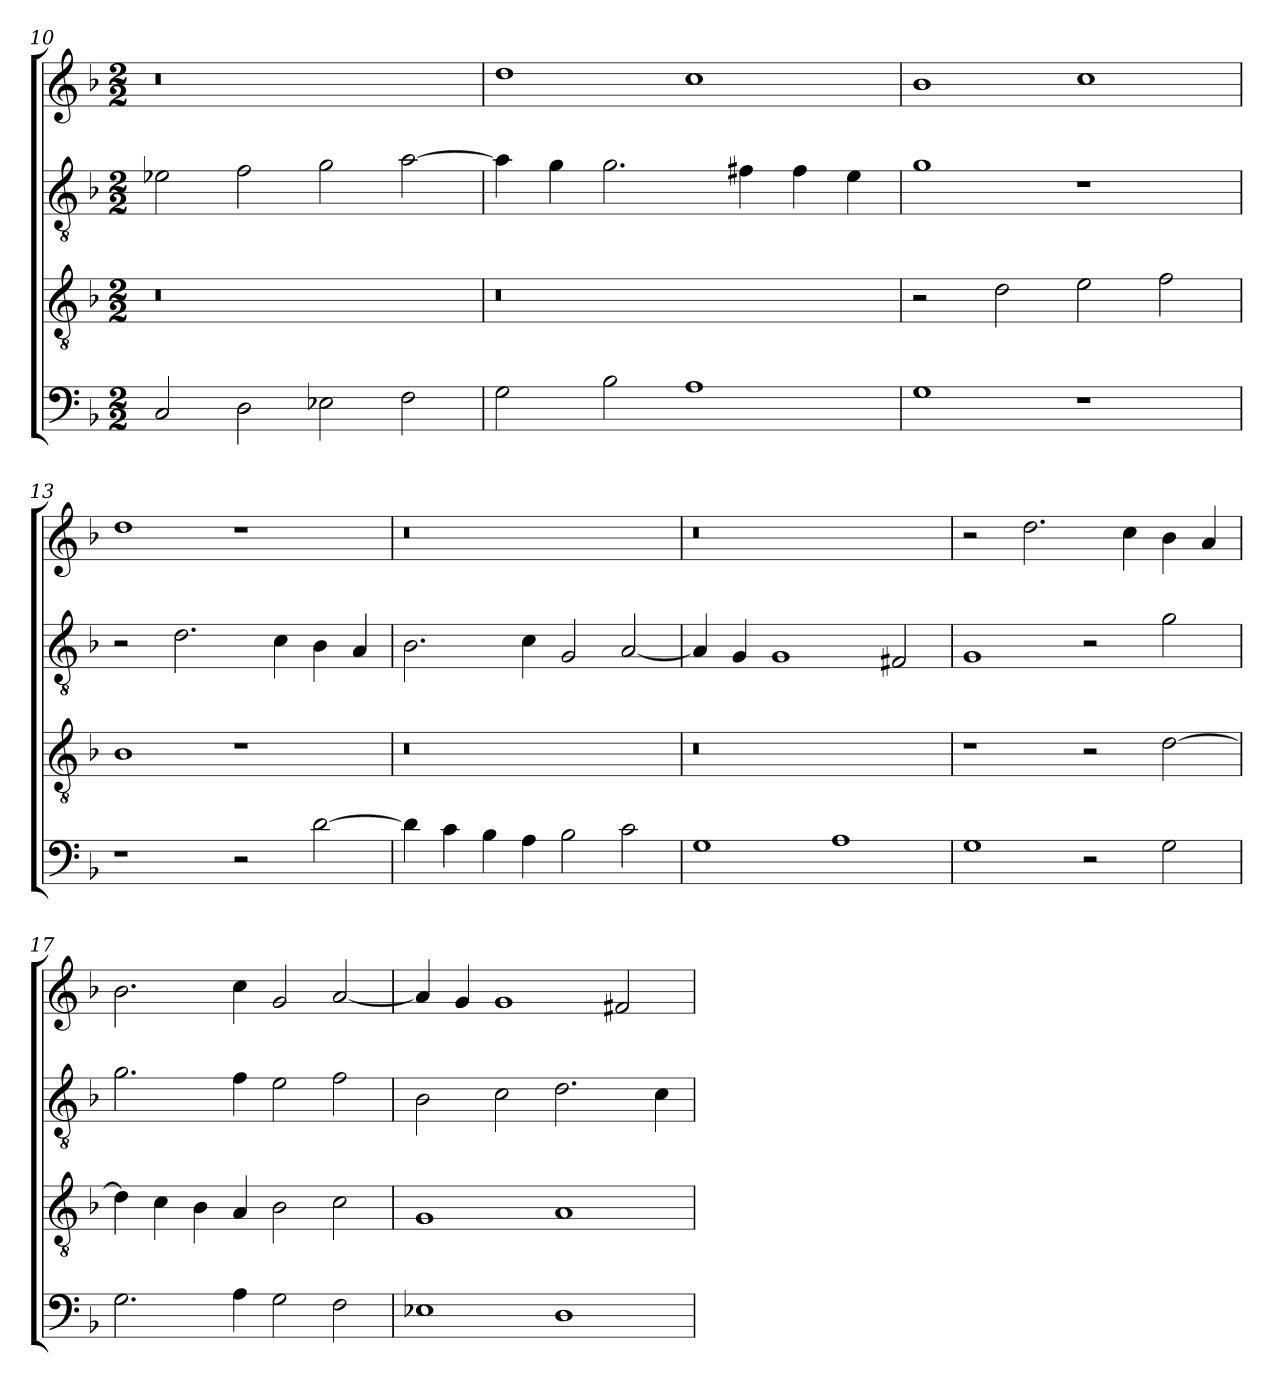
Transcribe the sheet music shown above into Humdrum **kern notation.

**kern	**kern	**kern	**kern
*part4	*part3	*part2	*part1
*staff4	*staff3	*staff2	*staff1
*clefF4	*clefGv2	*clefGv2	*clefG2
*k[b-]	*k[b-]	*k[b-]	*k[b-]
*M2/2	*M2/2	*M2/2	*M2/2
=10	=10	=10	=10
2C/	0r	2e-X\	0r
2D\	.	2f\	.
2E-X\	.	2g\	.
2F\	.	[2a\	.
=11	=11	=11	=11
2G\	0r	4a\]	1dd
.	.	4g\	.
2B-\	.	2.g\	.
1A	.	.	1cc
.	.	4f#X\	.
.	.	4f#\	.
.	.	4e\	.
=12	=12	=12	=12
1G	2r	1g	1b-
.	2d\	.	.
1r	2e\	1r	1cc
.	2f\	.	.
=13	=13	=13	=13
1r	1B-	2r	1dd
.	.	2.d\	.
2r	1r	.	1r
.	.	4c\	.
[2d\	.	4B-\	.
.	.	4A/	.
=14	=14	=14	=14
4d\]	0r	2.B-\	0r
4c\	.	.	.
4B-\	.	.	.
4A\	.	4c\	.
2B-\	.	2G/	.
2c\	.	[2A/	.
=15	=15	=15	=15
1G	0r	4A/]	0r
.	.	4G/	.
.	.	1G	.
1A	.	.	.
.	.	2F#X/	.
=16	=16	=16	=16
1G	1r	1G	2r
.	.	.	2.dd\
2r	2r	2r	.
.	.	.	4cc\
2G\	[2d\	2g\	4b-\
.	.	.	4a/
=17	=17	=17	=17
2.G\	4d\]	2.g\	2.b-\
.	4c\	.	.
.	4B-\	.	.
4A\	4A/	4f\	4cc\
2G\	2B-\	2e\	2g/
2F\	2c\	2f\	[2a/
=18	=18	=18	=18
1E-X	1G	2B-\	4a/]
.	.	.	4g/
.	.	2c\	1g
1D	1A	2.d\	.
.	.	.	2f#X/
.	.	4c\	.
=	=	=	=
*-	*-	*-	*-
